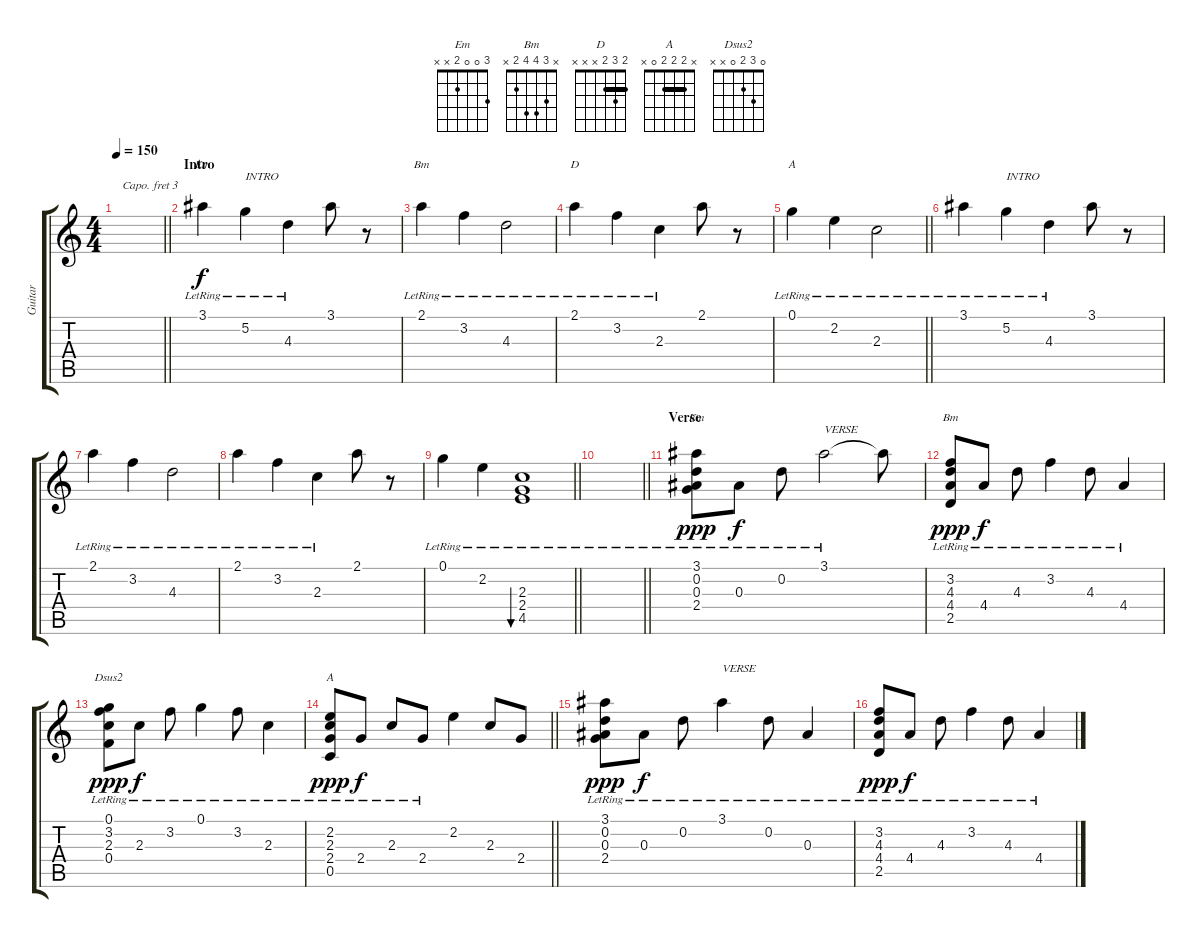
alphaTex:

\track ("Guitar" "Guitar") {instrument acousticguitarsteel}
\staff {score tabs}
\capo 3
\tuning (E4 B3 G3 D3 A2 E2) {hide}
\chord ("Em" 3 5 4 x x x)
\chord ("Bm" 2 3 4 x x x)
\chord ("D" 2 3 2 x x x) {barre 2}
\chord ("A" 0 2 2 x x x)
\chord ("Em" 3 0 0 2 x x)
\chord ("Bm" x 3 4 4 2 x)
\chord ("Dsus2" 0 3 2 0 x x)
\chord ("A" x 2 2 2 0 x) {barre 2}
\ts (4 4)
\tempo 150
\clef g2
\barLineRight lightlight
\ks c
|
\section ("" "Intro")
3.1{lr}.4{ch "Em"} 5.2{lr}.4{txt "INTRO"} 4.3{lr}.4 3.1.8 r.8 |
2.1{lr}.4{ch "Bm"} 3.2{lr}.4 4.3{lr}.2 |
2.1{lr}.4{ch "D"} 3.2{lr}.4 2.3{lr}.4 2.1.8 r.8 |
\barLineRight lightlight
0.1{lr}.4{ch "A"} 2.2{lr}.4 2.3{lr}.2 |
3.1{lr}.4 5.2{lr}.4{txt "INTRO"} 4.3{lr}.4 3.1.8 r.8 |
2.1{lr}.4 3.2{lr}.4 4.3{lr}.2 |
2.1{lr}.4 3.2{lr}.4 2.3{lr}.4 2.1.8 r.8 |
\barLineRight lightlight
0.1{lr}.4 2.2{lr}.4 (2.3{lr} 2.4 4.5).1{bu 480} |
\barLineRight lightlight
|
\section ("" "Verse")
(3.1 0.2 0.3{lr} 2.4{lr}).8{ch "Em" dy ppp} 0.3{lr}.8{dy f} 0.2{lr}.8 3.1{lr}.2{txt "VERSE"} 3.1{t}.8 |
(3.2 4.3 4.4{lr} 2.5{lr}).8{ch "Bm" dy ppp} 4.4{lr}.8{dy f} 4.3{lr}.8 3.2{lr}.4 4.3{lr}.8 4.4{lr}.4 |
(0.1 3.2 2.3{lr} 0.4{lr}).8{ch "Dsus2" dy ppp} 2.3{lr}.8{dy f} 3.2{lr}.8 0.1{lr}.4 3.2{lr}.8 2.3{lr}.4 |
\barLineRight lightlight
(2.2 2.3 2.4{lr} 0.5{lr}).8{ch "A" dy ppp} 2.4{lr}.8{dy f} 2.3{lr}.8 2.4{lr}.8 2.2.4 2.3.8 2.4.8 |
(3.1 0.2 0.3{lr} 2.4{lr}).8{dy ppp} 0.3{lr}.8{dy f} 0.2{lr}.8 3.1{lr}.4{txt "VERSE"} 0.2{lr}.8 0.3{lr}.4 |
(3.2 4.3 4.4{lr} 2.5{lr}).8{dy ppp} 4.4{lr}.8{dy f} 4.3{lr}.8 3.2{lr}.4 4.3{lr}.8 4.4{lr}.4
